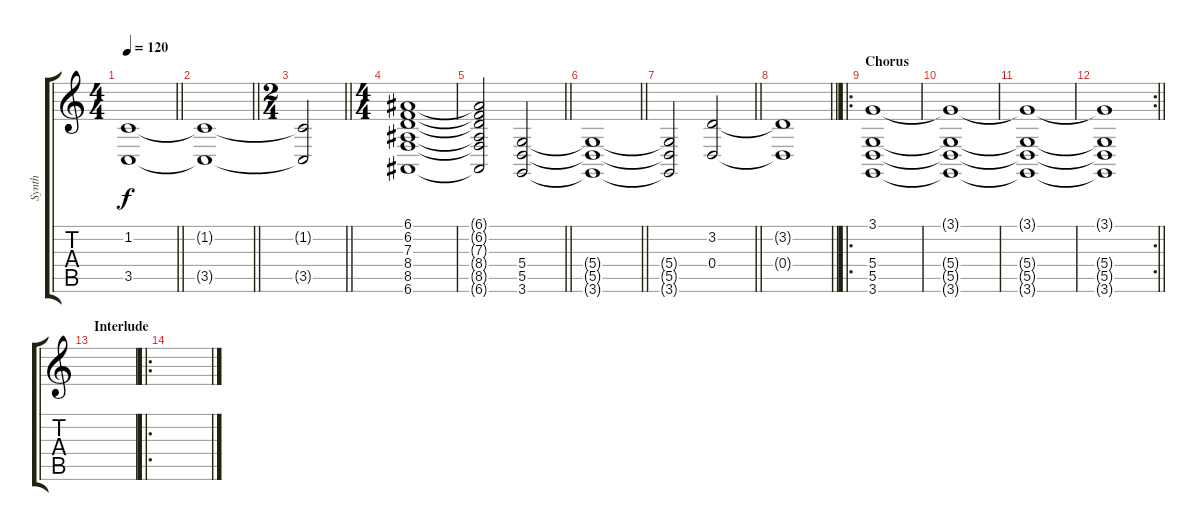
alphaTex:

\track ("Synth" "Synth") {instrument lead1square}
\staff {score tabs}
\tuning (E4 B3 G3 D3 A2 E2) {hide}
\ts (4 4)
\tempo 120
\clef g2
\barLineRight lightlight
\ks c
(1.2 3.5).1{dy f} |
\barLineRight lightlight
(1.2{t} 3.5{t}).1 |
\ts (2 4)
\barLineRight lightlight
(1.2{t} 3.5{t}).2 |
\ts (4 4)
(6.1 6.2 7.3 8.4 8.5 6.6).1{instrument electricpiano1} |
\barLineRight lightlight
(6.1{t} 6.2{t} 7.3{t} 8.4{t} 8.5{t} 6.6{t}).2 (5.4 5.5 3.6).2 |
\barLineRight lightlight
(5.4{t} 5.5{t} 3.6{t}).1 |
\barLineRight lightlight
(5.4{t} 5.5{t} 3.6{t}).2 (3.2 0.4).2 |
\barLineRight lightlight
(3.2{t} 0.4{t}).1 |
\ro
\section ("" "Chorus")
(3.1 5.4 5.5 3.6).1{instrument lead1square} |
(3.1{t} 5.4{t} 5.5{t} 3.6{t}).1 |
(3.1{t} 5.4{t} 5.5{t} 3.6{t}).1 |
\rc 2
\barLineRight lightlight
(3.1{t} 5.4{t} 5.5{t} 3.6{t}).1 |
\section ("" "Interlude")
|
\ro
